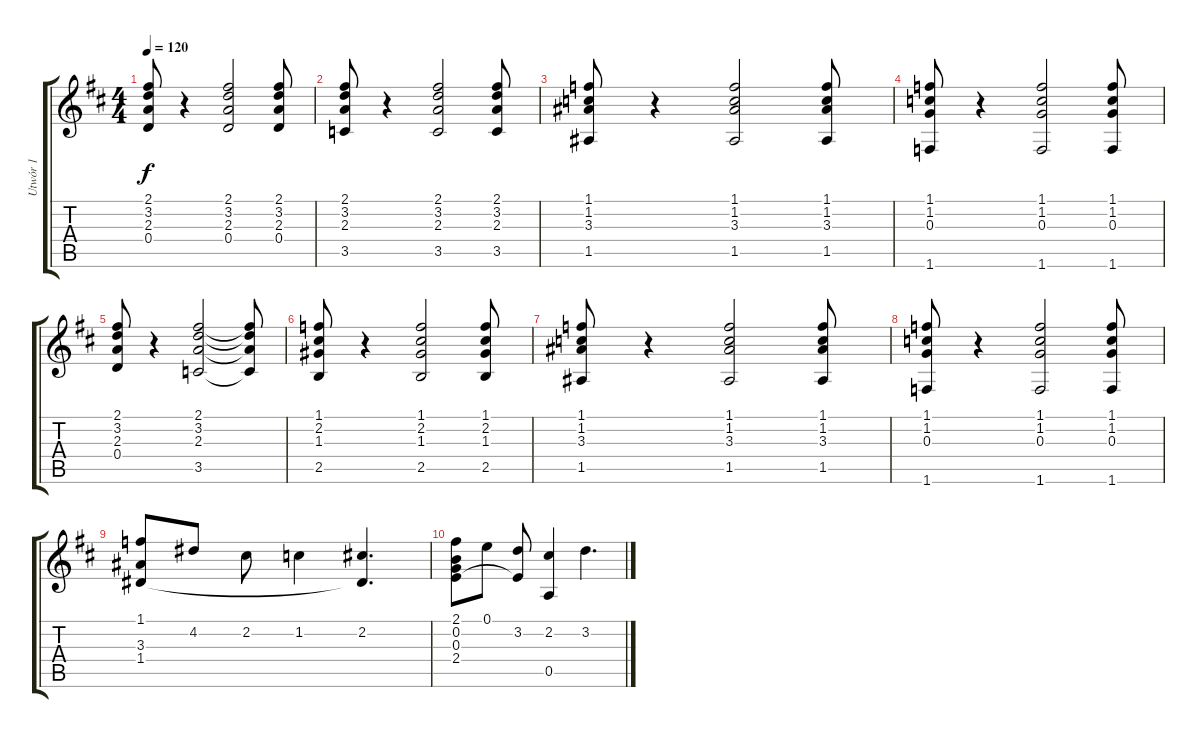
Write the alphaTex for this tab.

\track ("Utwór 1" "Utwór 1") {instrument acousticguitarnylon}
\staff {score tabs}
\tuning (E4 B3 G3 D3 A2 E2) {hide}
\ts (4 4)
\tempo 120
\clef g2
\ks d
(2.1 3.2 2.3 0.4).8{dy f} r.4 (2.1 3.2 2.3 0.4).2 (2.1 3.2 2.3 0.4).8 |
(2.1 3.2 2.3 3.5).8 r.4 (2.1 3.2 2.3 3.5).2 (2.1 3.2 2.3 3.5).8 |
(1.1 1.2 3.3 1.5).8 r.4 (1.1 1.2 3.3 1.5).2 (1.1 1.2 3.3 1.5).8 |
(1.1 1.2 0.3 1.6).8 r.4 (1.1 1.2 0.3 1.6).2 (1.1 1.2 0.3 1.6).8 |
(2.1 3.2 2.3 0.4).8 r.4 (2.1 3.2 2.3 3.5).2 (2.1{t} 3.2{t} 2.3{t} 3.5{t}).8 |
(1.1 2.2 1.3 2.5).8 r.4 (1.1 2.2 1.3 2.5).2 (1.1 2.2 1.3 2.5).8 |
(1.1 1.2 3.3 1.5).8 r.4 (1.1 1.2 3.3 1.5).2 (1.1 1.2 3.3 1.5).8 |
(1.1 1.2 0.3 1.6).8 r.4 (1.1 1.2 0.3 1.6).2 (1.1 1.2 0.3 1.6).8 |
(1.1 3.3 1.4).8 4.2.8 2.2.8 1.2.4 (2.2 1.4{t}).4{d} |
(2.1 0.2 0.3 2.4).8 0.1.8 (3.2 2.4{t}).8 (2.2 0.5).4 3.2.4{d}
